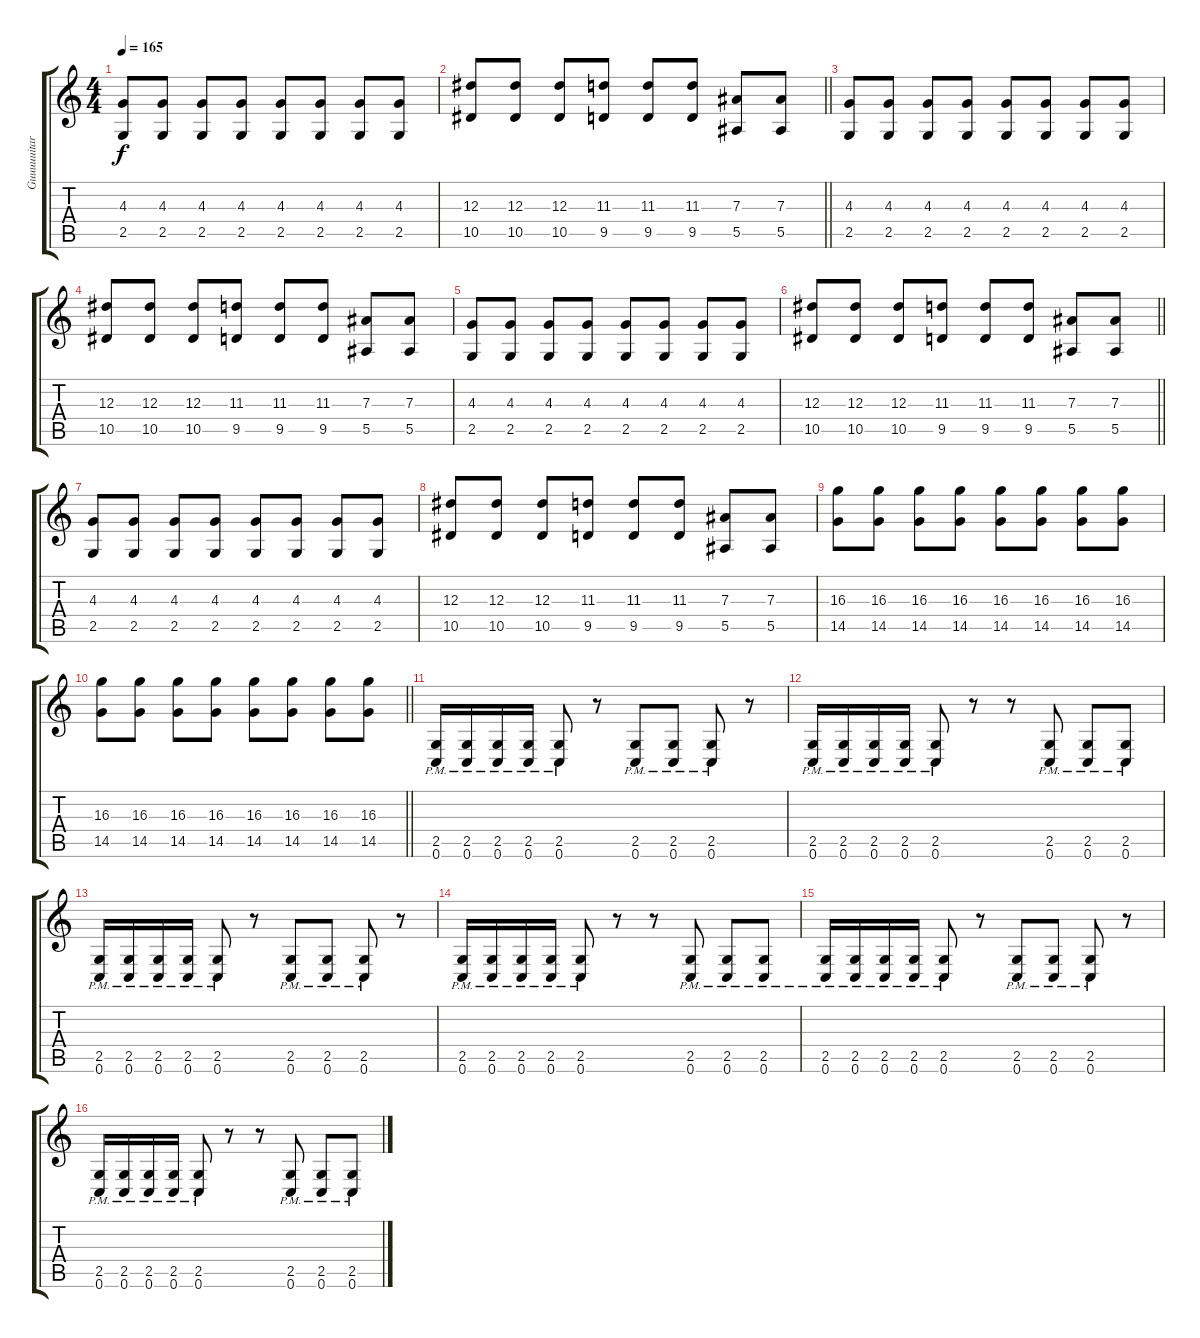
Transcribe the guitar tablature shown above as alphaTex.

\track ("Guuuuuitar" "Guuuuuitar") {instrument distortionguitar}
\staff {score tabs}
\tuning (C4 G3 Eb3 Bb2 F2 C2) {hide}
\ts (4 4)
\tempo 165
\clef g2
\ks c
(4.3 2.5).8{dy f} (4.3 2.5).8 (4.3 2.5).8 (4.3 2.5).8 (4.3 2.5).8 (4.3 2.5).8 (4.3 2.5).8 (4.3 2.5).8 |
\barLineRight lightlight
(12.3 10.5).8 (12.3 10.5).8 (12.3 10.5).8 (11.3 9.5).8 (11.3 9.5).8 (11.3 9.5).8 (7.3 5.5).8 (7.3 5.5).8 |
(4.3 2.5).8 (4.3 2.5).8 (4.3 2.5).8 (4.3 2.5).8 (4.3 2.5).8 (4.3 2.5).8 (4.3 2.5).8 (4.3 2.5).8 |
(12.3 10.5).8 (12.3 10.5).8 (12.3 10.5).8 (11.3 9.5).8 (11.3 9.5).8 (11.3 9.5).8 (7.3 5.5).8 (7.3 5.5).8 |
(4.3 2.5).8 (4.3 2.5).8 (4.3 2.5).8 (4.3 2.5).8 (4.3 2.5).8 (4.3 2.5).8 (4.3 2.5).8 (4.3 2.5).8 |
\barLineRight lightlight
(12.3 10.5).8 (12.3 10.5).8 (12.3 10.5).8 (11.3 9.5).8 (11.3 9.5).8 (11.3 9.5).8 (7.3 5.5).8 (7.3 5.5).8 |
(4.3 2.5).8 (4.3 2.5).8 (4.3 2.5).8 (4.3 2.5).8 (4.3 2.5).8 (4.3 2.5).8 (4.3 2.5).8 (4.3 2.5).8 |
(12.3 10.5).8 (12.3 10.5).8 (12.3 10.5).8 (11.3 9.5).8 (11.3 9.5).8 (11.3 9.5).8 (7.3 5.5).8 (7.3 5.5).8 |
(16.3 14.5).8 (16.3 14.5).8 (16.3 14.5).8 (16.3 14.5).8 (16.3 14.5).8 (16.3 14.5).8 (16.3 14.5).8 (16.3 14.5).8 |
\barLineRight lightlight
(16.3 14.5).8 (16.3 14.5).8 (16.3 14.5).8 (16.3 14.5).8 (16.3 14.5).8 (16.3 14.5).8 (16.3 14.5).8 (16.3 14.5).8 |
(2.5{pm} 0.6{pm}).16 (2.5{pm} 0.6{pm}).16 (2.5{pm} 0.6{pm}).16 (2.5{pm} 0.6{pm}).16 (2.5{pm} 0.6{pm}).8 r.8 (2.5{pm} 0.6{pm}).8 (2.5{pm} 0.6{pm}).8 (2.5{pm} 0.6{pm}).8 r.8 |
(2.5{pm} 0.6{pm}).16 (2.5{pm} 0.6{pm}).16 (2.5{pm} 0.6{pm}).16 (2.5{pm} 0.6{pm}).16 (2.5{pm} 0.6{pm}).8 r.8 r.8 (2.5{pm} 0.6{pm}).8 (2.5{pm} 0.6{pm}).8 (2.5{pm} 0.6{pm}).8 |
(2.5{pm} 0.6{pm}).16 (2.5{pm} 0.6{pm}).16 (2.5{pm} 0.6{pm}).16 (2.5{pm} 0.6{pm}).16 (2.5{pm} 0.6{pm}).8 r.8 (2.5{pm} 0.6{pm}).8 (2.5{pm} 0.6{pm}).8 (2.5{pm} 0.6{pm}).8 r.8 |
(2.5{pm} 0.6{pm}).16 (2.5{pm} 0.6{pm}).16 (2.5{pm} 0.6{pm}).16 (2.5{pm} 0.6{pm}).16 (2.5{pm} 0.6{pm}).8 r.8 r.8 (2.5{pm} 0.6{pm}).8 (2.5{pm} 0.6{pm}).8 (2.5{pm} 0.6{pm}).8 |
(2.5{pm} 0.6{pm}).16 (2.5{pm} 0.6{pm}).16 (2.5{pm} 0.6{pm}).16 (2.5{pm} 0.6{pm}).16 (2.5{pm} 0.6{pm}).8 r.8 (2.5{pm} 0.6{pm}).8 (2.5{pm} 0.6{pm}).8 (2.5{pm} 0.6{pm}).8 r.8 |
(2.5{pm} 0.6{pm}).16 (2.5{pm} 0.6{pm}).16 (2.5{pm} 0.6{pm}).16 (2.5{pm} 0.6{pm}).16 (2.5{pm} 0.6{pm}).8 r.8 r.8 (2.5{pm} 0.6{pm}).8 (2.5{pm} 0.6{pm}).8 (2.5{pm} 0.6{pm}).8
